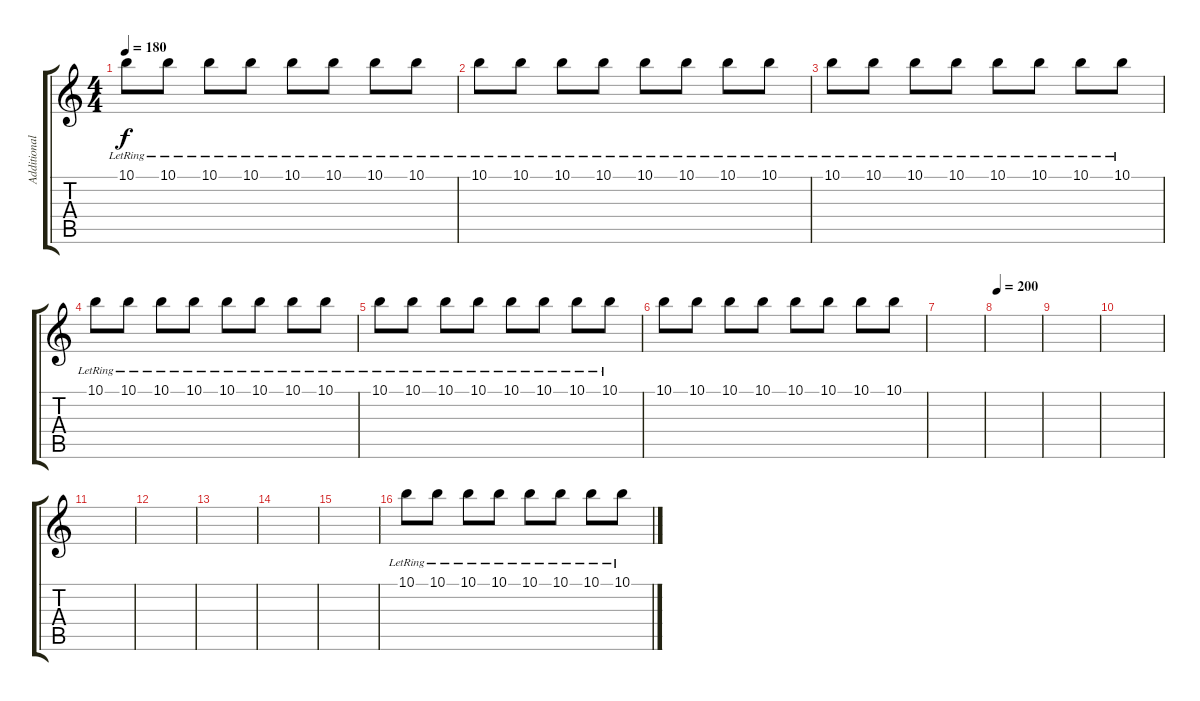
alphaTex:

\track ("Additional Guitar" "Additional") {instrument distortionguitar}
\staff {score tabs}
\tuning (Db4 Ab3 E3 B2 Gb2 B1) {hide}
\ts (4 4)
\tempo 180
\clef g2
\ks c
10.1{lr}.8{dy f} 10.1{lr}.8 10.1{lr}.8 10.1{lr}.8 10.1{lr}.8 10.1{lr}.8 10.1{lr}.8 10.1{lr}.8 |
10.1{lr}.8 10.1{lr}.8 10.1{lr}.8 10.1{lr}.8 10.1{lr}.8 10.1{lr}.8 10.1{lr}.8 10.1{lr}.8 |
10.1{lr}.8 10.1{lr}.8 10.1{lr}.8 10.1{lr}.8 10.1{lr}.8 10.1{lr}.8 10.1{lr}.8 10.1{lr}.8 |
10.1{lr}.8 10.1{lr}.8 10.1{lr}.8 10.1{lr}.8 10.1{lr}.8 10.1{lr}.8 10.1{lr}.8 10.1{lr}.8 |
10.1{lr}.8 10.1{lr}.8 10.1{lr}.8 10.1{lr}.8 10.1{lr}.8 10.1{lr}.8 10.1{lr}.8 10.1{lr}.8 |
10.1.8 10.1.8 10.1.8 10.1.8 10.1.8 10.1.8 10.1.8 10.1.8 |
|
\tempo 200
|
|
|
|
|
|
|
|
10.1{lr}.8 10.1{lr}.8 10.1{lr}.8 10.1{lr}.8 10.1{lr}.8 10.1{lr}.8 10.1{lr}.8 10.1{lr}.8
